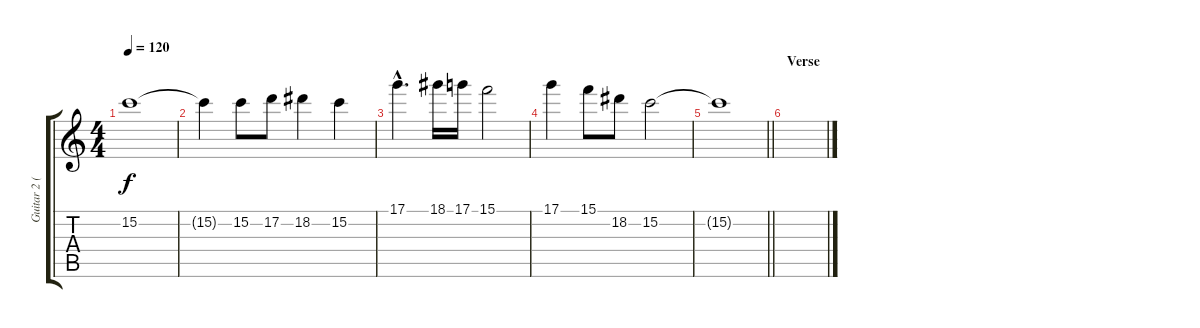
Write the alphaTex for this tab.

\track ("Guitar 2 (Lead)" "Guitar 2 (") {instrument overdrivenguitar}
\staff {score tabs}
\tuning (D4 A3 F3 C3 G2 C2) {hide}
\ts (4 4)
\tempo 120
\clef g2
\ks c
15.2{t}.1{dy f} |
15.2{t}.4 15.2.8 17.2.8 18.2.4 15.2.4 |
17.1{hac}.4{d} 18.1.16 17.1.16 15.1.2 |
17.1.4 15.1.8 18.2.8 15.2.2 |
\barLineRight lightlight
15.2{t}.1 |
\section ("" "Verse")
